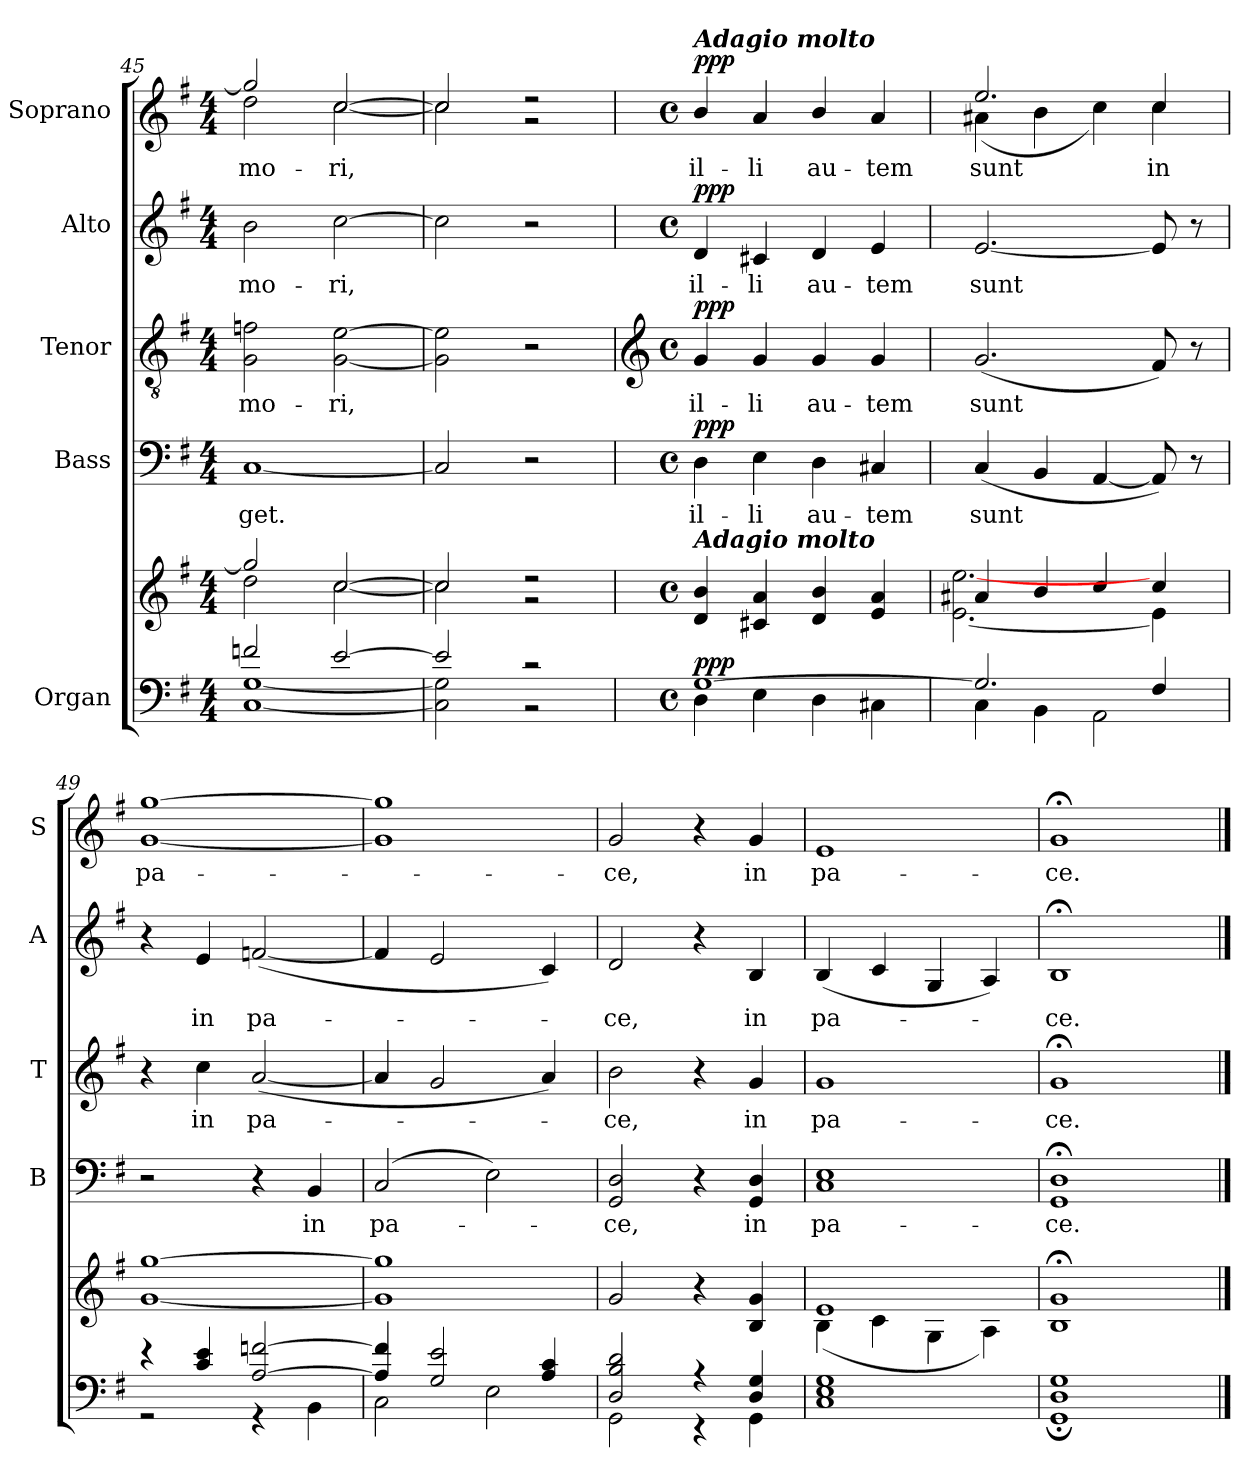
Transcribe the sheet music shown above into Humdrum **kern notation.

**kern	**kern	**dynam	**kern	**text	**dynam	**kern	**text	**dynam	**kern	**text	**dynam	**kern	**text	**dynam
*part5	*part5	*part5	*part4	*part4	*part4	*part3	*part3	*part3	*part2	*part2	*part2	*part1	*part1	*part1
*staff6	*staff5	*staff5/6	*staff4	*staff4	*staff4	*staff3	*staff3	*staff3	*staff2	*staff2	*staff2	*staff1	*staff1	*staff1
*I"Organ	*	*	*I"Bass	*	*	*I"Tenor	*	*	*I"Alto	*	*	*I"Soprano	*	*
*	*	*	*I'B	*	*	*I'T	*	*	*I'A	*	*	*I'S	*	*
*clefF4	*clefG2	*	*clefF4	*	*	*clefGv2	*	*	*clefG2	*	*	*clefG2	*	*
*k[f#]	*k[f#]	*	*k[f#]	*	*	*k[f#]	*	*	*k[f#]	*	*	*k[f#]	*	*
*G:	*G:	*	*G:	*	*	*G:	*	*	*G:	*	*	*G:	*	*
*M4/4	*M4/4	*	*M4/4	*	*	*M4/4	*	*	*M4/4	*	*	*M4/4	*	*
=45	=45	=45	=45	=45	=45	=45	=45	=45	=45	=45	=45	=45	=45	=45
*^	*^	*	*	*	*	*	*	*	*	*	*	*	*	*
*	*^	*	*^	*	*	*	*	*	*	*	*	*	*	*	*	*
!	!	!	!	!	!	!	!	!LO:LY:b	!	!	!LO:LY:b	!	!	!LO:LY:b	!	!	!LO:LY:b	!
*	*	*	*	*	*	*	*	*	*	*^	*	*	*	*	*	*^	*	*
2fn/	[1C\ [1G\	2ryy	2gg/]	2dd\	2ryy	.	[1C	get.	.	2G\ 2fn\	2ryy	mo-	.	2b	mo-	.	2gg/]	2dd\	mo-	.
!	!	!	!	!	!	!	!	!	!	!	!	!LO:LY:b	!	!	!LO:LY:b	!	!	!	!LO:LY:a	!
!	!	!	!	!	!	!	!	!	!	!	!	!	!	!	!	!	!	!	!LO:LY:b	!
[2e/	.	2ryy	[2cc/	[2cc\	2ryy	.	.	.	.	[2G\ [2e\	2ryy	-ri,	.	[2cc	-ri,	.	[2cc/	[2cc\	-ri,	.
=46	=46	=46	=46	=46	=46	=46	=46	=46	=46	=46	=46	=46	=46	=46	=46	=46	=46	=46	=46	=46
2e/]	2C\] 2G\]	2ryy	2cc/]	2cc\]	2ryy	.	2C]	.	.	2G\] 2e\]	2ryy	.	.	2cc]	.	.	2cc/]	2cc\]	.	.
2r	2r	2ryy	2r	2r	2ryy	.	2r	.	.	2r	2ryy	.	.	2r	.	.	2r	2r	.	.
*v	*v	*v	*	*	*	*	*	*	*	*v	*v	*	*	*	*	*	*	*	*	*
*	*v	*v	*v	*	*	*	*	*	*	*	*	*	*	*	*	*	*
!!LO:LB:g=z	!!
=47	=47	=47	=47	=47	=47	=47	=47	=47	=47	=47	=47	=47	=47	=47	=47
*	*	*	*	*	*	*clefG2	*	*	*	*	*	*	*	*	*
*M4/4	*M4/4	*	*M4/4	*	*	*M4/4	*	*	*M4/4	*	*	*M4/4	*	*	*
*met(c)	*met(c)	*	*met(c)	*	*	*met(c)	*	*	*met(c)	*	*	*met(c)	*	*	*
*^	*^	*	*	*	*	*^	*	*	*	*	*	*	*	*	*
*	*^	*	*^	*	*	*	*	*	*	*	*	*	*	*	*	*	*	*
!	!	!	!	!	!	!	!	!	!	!	!	!	!	!	!	!	!LO:TX:a:Bi:t=Adagio molto	!	!	!
!	!	!	!LO:TX:a:Bi:t=Adagio molto	!	!	!	!	!	!	!	!	!	!	!	!	!	!	!	!	!
!	!	!	!	!	!	!LO:DY:a=2	!	!LO:LY:b	!LO:DY:b	!	!	!LO:LY:b	!LO:DY:b	!	!LO:LY:b	!LO:DY:b	!	!	!LO:LY:b	!LO:DY:b
*	*v	*v	*	*	*	*	*	*	*	*v	*v	*	*	*	*	*	*	*	*	*
*	*	*	*v	*v	*	*	*	*	*	*	*	*	*	*	*	*	*	*
[1G/	4D\	4d/ 4b/	2ryy	ppp	4D	il-	ppp	4g	il-	ppp	4d	il-	ppp	4b/	2ryy	il-	ppp
!	!	!	!	!	!	!LO:LY:b	!	!	!LO:LY:b	!	!	!LO:LY:b	!	!	!	!LO:LY:b	!
.	4E\	4c#X/ 4a/	.	.	4E	-li	.	4g	-li	.	4c#X	-li	.	4a/	.	-li	.
!	!	!	!	!	!	!LO:LY:b	!	!	!LO:LY:b	!	!	!LO:LY:b	!	!	!	!LO:LY:b	!
.	4D\	4d/ 4b/	2ryy	.	4D	au-	.	4g	au-	.	4d	au-	.	4b/	2ryy	au-	.
!	!	!	!	!	!	!LO:LY:b	!	!	!LO:LY:b	!	!	!LO:LY:b	!	!	!	!LO:LY:b	!
.	4C#X\	4e/ 4a/	.	.	4C#X	-tem	.	4g	-tem	.	4e	-tem	.	4a/	.	-tem	.
=48	=48	=48	=48	=48	=48	=48	=48	=48	=48	=48	=48	=48	=48	=48	=48	=48	=48
!	!	!	!	!	!	!LO:LY:b	!	!	!LO:LY:b	!	!	!LO:LY:b	!	!	!	!LO:LY:b	!
2.G/]	4C\	4a#X/	[2.e\ [2.ee\	.	(<4C	sunt	.	(<2.g	sunt	.	[2.e	sunt	.	2.ee/	(<4a#X\	sunt	.
.	4BB\	4b/	.	.	4BB	.	.	.	.	.	.	.	.	.	4b\	.	.
.	2AA\	4cc/	.	.	[4AA	.	.	.	.	.	.	.	.	.	4cc\)	.	.
!	!	!	!	!	!	!	!	!	!	!	!	!	!	!	!	!LO:LY:b	!
4F#/	.	4cc/	4e\]	.	8AA])	.	.	8f#)	.	.	8e]	.	.	4cc/	4cc\	in	.
.	.	.	.	.	8r	.	.	8r	.	.	8r	.	.	.	.	.	.
=49	=49	=49	=49	=49	=49	=49	=49	=49	=49	=49	=49	=49	=49	=49	=49	=49	=49
!	!	!	!	!	!	!	!	!	!	!	!	!	!	!	!	!LO:LY:b	!
4r	2r	[1gg/	[1g\	.	2r	.	.	4r	.	.	4r	.	.	[1gg/	[1g\	pa-	.
!	!	!	!	!	!	!	!	!	!LO:LY:b	!	!	!LO:LY:b	!	!	!	!	!
4c/ 4e/	.	.	.	.	.	.	.	4cc	in	.	4e	in	.	.	.	.	.
!	!	!	!	!	!	!	!	!	!LO:LY:b	!	!	!LO:LY:b	!	!	!	!	!
[2A/ [2fn/	4r	.	.	.	4r	.	.	(<[2a	pa-	.	(<[2fn	pa-	.	.	.	.	.
!	!	!	!	!	!	!LO:LY:b	!	!	!	!	!	!	!	!	!	!	!
.	4BB\	.	.	.	4BB	in	.	.	.	.	.	.	.	.	.	.	.
=50	=50	=50	=50	=50	=50	=50	=50	=50	=50	=50	=50	=50	=50	=50	=50	=50	=50
!	!	!	!	!	!	!LO:LY:b	!	!	!	!	!	!	!	!	!	!	!
4A/] 4f/]	2C\	1gg/]	1g\]	.	(<2C	pa-	.	4a]	.	.	4f]	.	.	1gg/]	1g\]	.	.
2G/ 2e/	.	.	.	.	.	.	.	2g	.	.	2e	.	.	.	.	.	.
.	2E\	.	.	.	2E)	.	.	.	.	.	.	.	.	.	.	.	.
4A/ 4c/	.	.	.	.	.	.	.	4a)	.	.	4c)	.	.	.	.	.	.
=51	=51	=51	=51	=51	=51	=51	=51	=51	=51	=51	=51	=51	=51	=51	=51	=51	=51
!	!	!	!	!	!	!LO:LY:b	!	!	!LO:LY:b	!	!	!LO:LY:b	!	!	!	!LO:LY:b	!
2D/ 2B/ 2d/	2GG\	2g/	2ryy	.	2GG 2D	ce,	.	2b	ce,	.	2d	ce,	.	2g/	2ryy	ce,	.
4r	4r	4r	2ryy	.	4r	.	.	4r	.	.	4r	.	.	4r	2ryy	.	.
!	!	!	!	!	!	!LO:LY:b	!	!	!LO:LY:b	!	!	!LO:LY:b	!	!	!	!LO:LY:b	!
4D/ 4G/	4GG\	4B/ 4g/	.	.	4GG 4D	in	.	4g	in	.	4B	in	.	4g/	.	in	.
=52	=52	=52	=52	=52	=52	=52	=52	=52	=52	=52	=52	=52	=52	=52	=52	=52	=52
!	!	!	!	!	!	!LO:LY:b	!	!	!LO:LY:b	!	!	!LO:LY:b	!	!	!	!LO:LY:b	!
1G/	1C\ 1E\	1e/	(<4B\	.	1C 1E	pa-	.	1g	pa-	.	(<4B	pa-	.	1e/	2ryy	pa-	.
.	.	.	4c\	.	.	.	.	.	.	.	4c	.	.	.	.	.	.
.	.	.	4G\	.	.	.	.	.	.	.	4G	.	.	.	2ryy	.	.
.	.	.	4A\)	.	.	.	.	.	.	.	4A)	.	.	.	.	.	.
=53	=53	=53	=53	=53	=53	=53	=53	=53	=53	=53	=53	=53	=53	=53	=53	=53	=53
!	!	!	!	!	!	!LO:LY:b	!	!	!LO:LY:b	!	!	!LO:LY:b	!	!	!	!LO:LY:b	!
1D/ 1G/	1GG;\	1g;</	1B\	.	1GG;< 1D;<	-ce.	.	1g;<	-ce.	.	1B;<	ce.	.	1g;</	2ryy	-ce.	.
.	.	.	.	.	.	.	.	.	.	.	.	.	.	.	2ryy	.	.
*v	*v	*	*	*	*	*	*	*	*	*	*	*	*	*v	*v	*	*
*	*v	*v	*	*	*	*	*	*	*	*	*	*	*	*	*
==	==	==	==	==	==	==	==	==	==	==	==	==	==	==
*-	*-	*-	*-	*-	*-	*-	*-	*-	*-	*-	*-	*-	*-	*-
